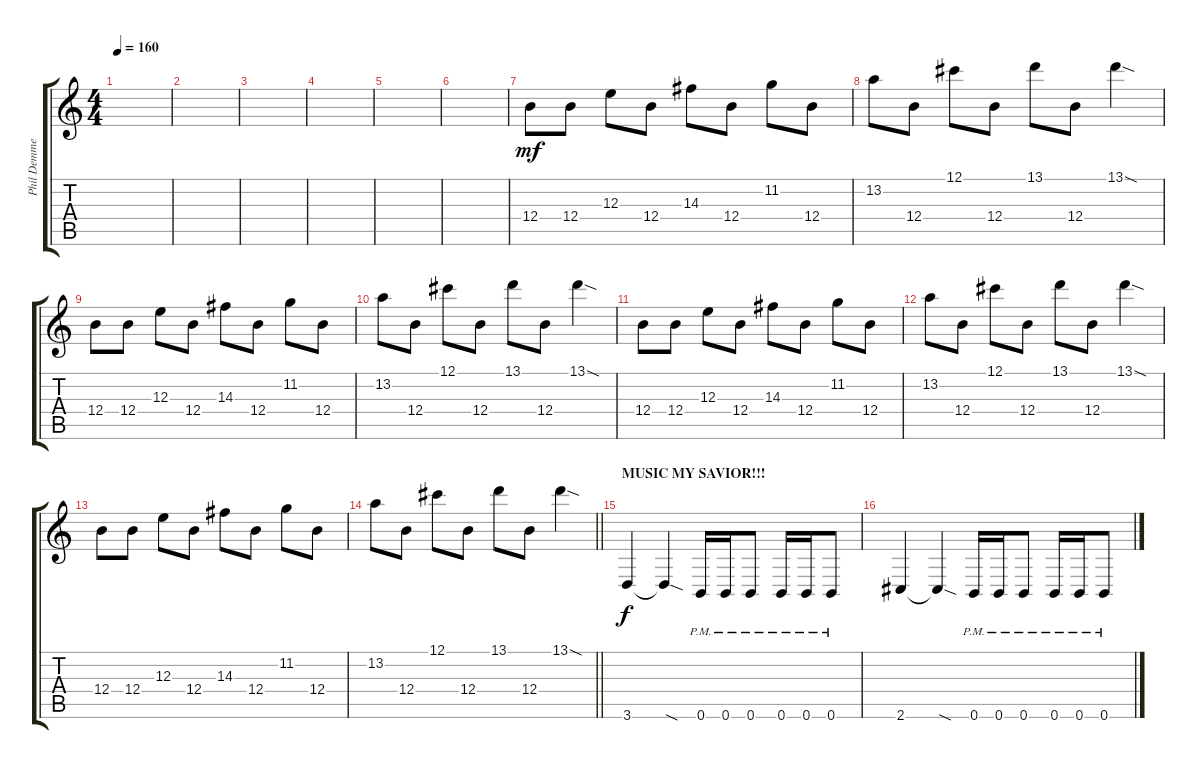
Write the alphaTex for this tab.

\track ("Phil Demmel" "Phil Demme") {instrument distortionguitar}
\staff {score tabs}
\tuning (Db4 Ab3 E3 B2 Gb2 B1) {hide}
\ts (4 4)
\tempo 160
\clef g2
\ks c
|
|
|
|
|
|
12.4.8{dy mf} 12.4.8 12.3.8 12.4.8 14.3.8 12.4.8 11.2.8 12.4.8 |
13.2.8 12.4.8 12.1.8 12.4.8 13.1.8 12.4.8 13.1{sod}.4 |
12.4.8 12.4.8 12.3.8 12.4.8 14.3.8 12.4.8 11.2.8 12.4.8 |
13.2.8 12.4.8 12.1.8 12.4.8 13.1.8 12.4.8 13.1{sod}.4 |
12.4.8 12.4.8 12.3.8 12.4.8 14.3.8 12.4.8 11.2.8 12.4.8 |
13.2.8 12.4.8 12.1.8 12.4.8 13.1.8 12.4.8 13.1{sod}.4 |
12.4.8 12.4.8 12.3.8 12.4.8 14.3.8 12.4.8 11.2.8 12.4.8 |
\barLineRight lightlight
13.2.8 12.4.8 12.1.8 12.4.8 13.1.8 12.4.8 13.1{sod}.4 |
\section ("" "MUSIC MY SAVIOR!!!")
3.6.4{dy f} 3.6{sod t}.4 0.6{pm}.16 0.6{pm}.16 0.6{pm}.8 0.6{pm}.16 0.6{pm}.16 0.6{pm}.8 |
2.6.4 2.6{sod t}.4 0.6{pm}.16 0.6{pm}.16 0.6{pm}.8 0.6{pm}.16 0.6{pm}.16 0.6{pm}.8
